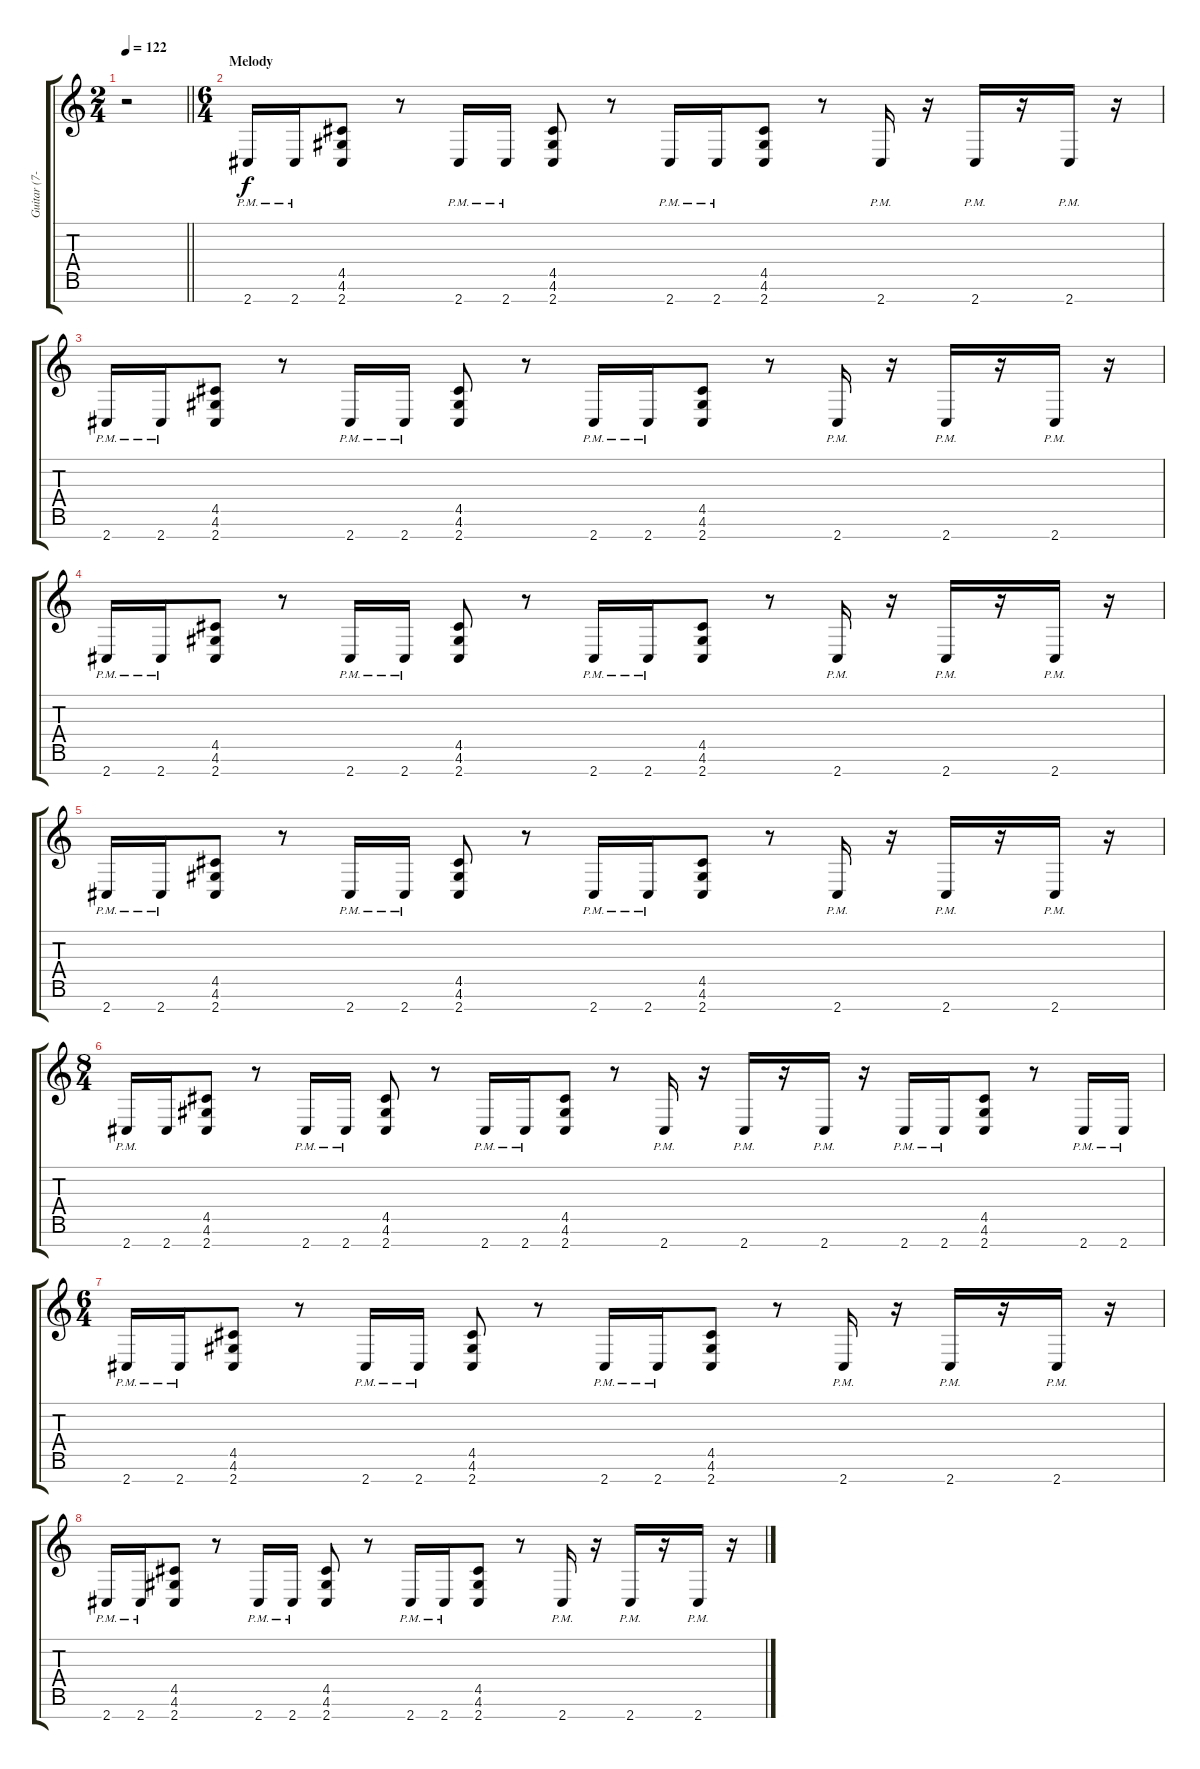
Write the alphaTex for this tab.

\track ("Guitar (7-string)" "Guitar (7-") {instrument distortionguitar}
\staff {score tabs}
\tuning (E4 B3 G3 D3 A2 E2 B1) {hide}
\ts (2 4)
\tempo 122
\clef g2
\barLineRight lightlight
\ks c
r.2{dy f} |
\ts (6 4)
\section ("" "Melody")
2.7{pm}.16 2.7{pm}.16 (4.5 4.6 2.7).8 r.8 2.7{pm}.16 2.7{pm}.16 (4.5 4.6 2.7).8 r.8 2.7{pm}.16 2.7{pm}.16 (4.5 4.6 2.7).8 r.8 2.7{pm}.16 r.16 2.7{pm}.16 r.16 2.7{pm}.16 r.16 |
2.7{pm}.16 2.7{pm}.16 (4.5 4.6 2.7).8 r.8 2.7{pm}.16 2.7{pm}.16 (4.5 4.6 2.7).8 r.8 2.7{pm}.16 2.7{pm}.16 (4.5 4.6 2.7).8 r.8 2.7{pm}.16 r.16 2.7{pm}.16 r.16 2.7{pm}.16 r.16 |
2.7{pm}.16 2.7{pm}.16 (4.5 4.6 2.7).8 r.8 2.7{pm}.16 2.7{pm}.16 (4.5 4.6 2.7).8 r.8 2.7{pm}.16 2.7{pm}.16 (4.5 4.6 2.7).8 r.8 2.7{pm}.16 r.16 2.7{pm}.16 r.16 2.7{pm}.16 r.16 |
2.7{pm}.16 2.7{pm}.16 (4.5 4.6 2.7).8 r.8 2.7{pm}.16 2.7{pm}.16 (4.5 4.6 2.7).8 r.8 2.7{pm}.16 2.7{pm}.16 (4.5 4.6 2.7).8 r.8 2.7{pm}.16 r.16 2.7{pm}.16 r.16 2.7{pm}.16 r.16 |
\ts (8 4)
2.7{pm}.16 2.7.16 (4.5 4.6 2.7).8 r.8 2.7{pm}.16 2.7{pm}.16 (4.5 4.6 2.7).8 r.8 2.7{pm}.16 2.7{pm}.16 (4.5 4.6 2.7).8 r.8 2.7{pm}.16 r.16 2.7{pm}.16 r.16 2.7{pm}.16 r.16 2.7{pm}.16 2.7{pm}.16 (4.5 4.6 2.7).8 r.8 2.7{pm}.16 2.7{pm}.16 |
\ts (6 4)
2.7{pm}.16 2.7{pm}.16 (4.5 4.6 2.7).8 r.8 2.7{pm}.16 2.7{pm}.16 (4.5 4.6 2.7).8 r.8 2.7{pm}.16 2.7{pm}.16 (4.5 4.6 2.7).8 r.8 2.7{pm}.16 r.16 2.7{pm}.16 r.16 2.7{pm}.16 r.16 |
2.7{pm}.16 2.7{pm}.16 (4.5 4.6 2.7).8 r.8 2.7{pm}.16 2.7{pm}.16 (4.5 4.6 2.7).8 r.8 2.7{pm}.16 2.7{pm}.16 (4.5 4.6 2.7).8 r.8 2.7{pm}.16 r.16 2.7{pm}.16 r.16 2.7{pm}.16 r.16
